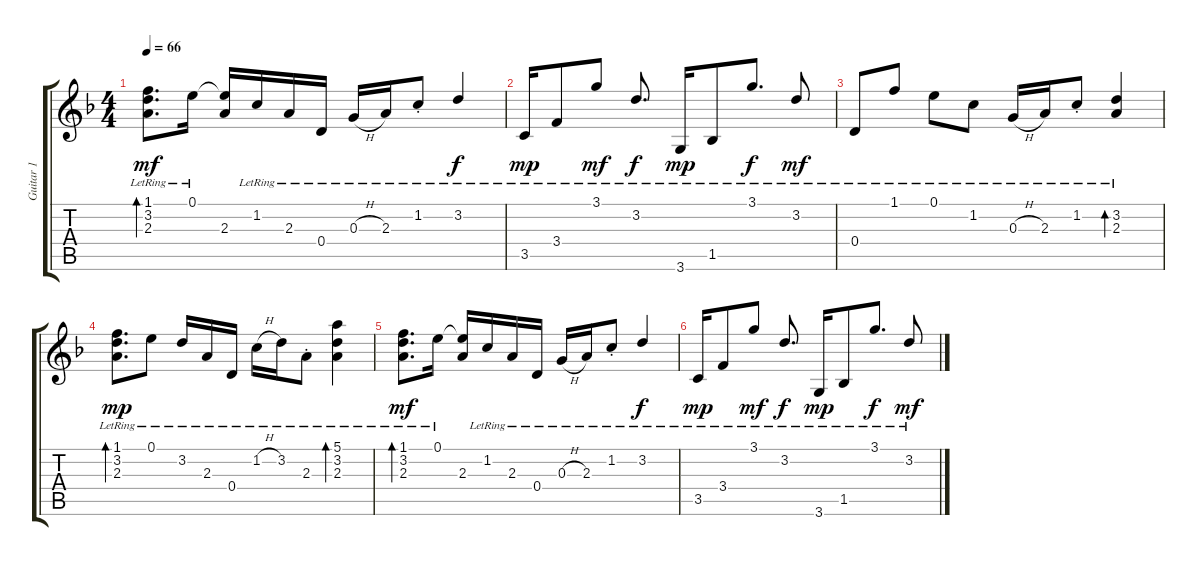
\track ("Guitar 1" "Guitar 1") {instrument acousticguitarnylon}
\staff {score tabs}
\tuning (E4 B3 G3 D3 A2 E2) {hide}
\ts (4 4)
\tempo 66
\clef g2
\ks dminor
(1.1 3.2 2.3{lr}).8{d bd 240 dy mf} 0.1{lr}.16 (0.1{t} 2.3).16 1.2{lr}.16 2.3{lr}.16 0.4{lr}.16 0.3{h lr}.16 2.3{lr}.16 1.2{st lr}.8 3.2{lr}.4{dy f beam Up} |
3.5{lr}.16{dy mp beam Up} 3.4{lr}.8{beam Up} 3.1{lr}.8{dy mf beam Up} 3.2{lr}.8{d dy f beam Up} 3.6{lr}.16{dy mp} 1.5{lr}.8 3.1{lr}.8{d dy f} 3.2{lr}.8{dy mf beam Up} |
0.4{lr}.8 1.1{lr}.8 0.1{lr}.8 1.2{lr}.8 0.3{h lr}.16 2.3{lr}.16 1.2{st lr}.8 (3.2 2.3{lr}).4{bd 240 beam Up} |
(1.1 3.2 2.3{lr}).8{d bd 240 dy mp} 0.1{lr}.8 3.2{lr}.16 2.3{lr}.16 0.4{lr}.16 1.2{h lr}.16 3.2{lr}.16 2.3{st lr}.8 (5.1 3.2 2.3{lr}).4{bd 240} |
(1.1 3.2 2.3{lr}).8{d bd 240 dy mf} 0.1{lr}.16 (0.1{t} 2.3).16 1.2{lr}.16 2.3{lr}.16 0.4{lr}.16 0.3{h lr}.16 2.3{lr}.16 1.2{st lr}.8 3.2{lr}.4{dy f beam Up} |
3.5{lr}.16{dy mp beam Up} 3.4{lr}.8{beam Up} 3.1{lr}.8{dy mf beam Up} 3.2{lr}.8{d dy f beam Up} 3.6{lr}.16{dy mp} 1.5{lr}.8 3.1{lr}.8{d dy f} 3.2{lr}.8{dy mf beam Up}
